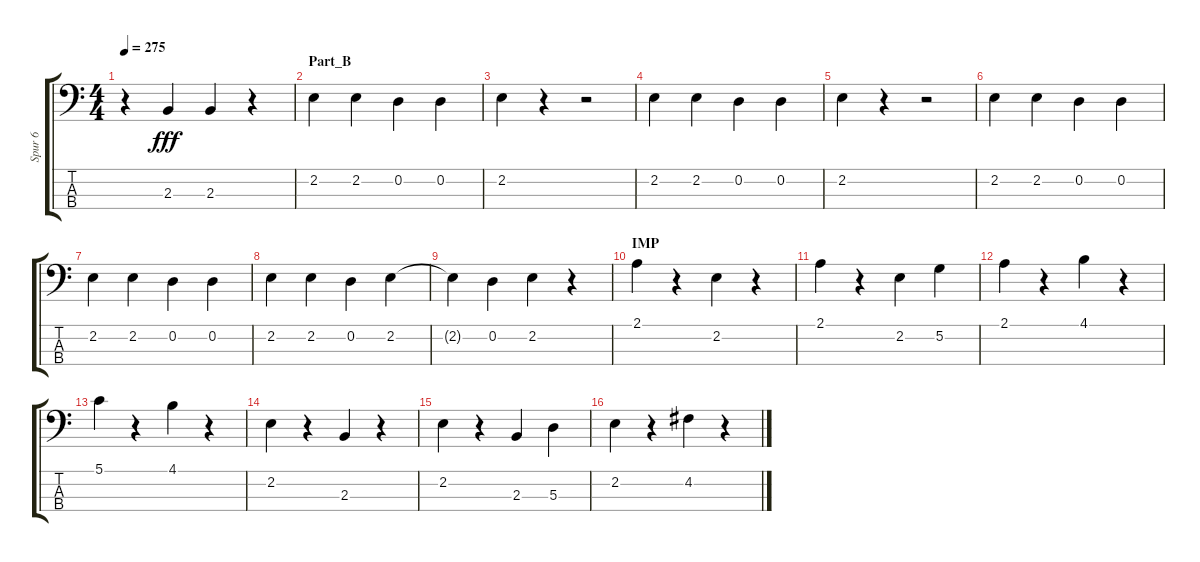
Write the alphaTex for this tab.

\track ("Spur 6" "Spur 6") {instrument electricguitarmuted}
\staff {score tabs}
\tuning (G2 D2 A1 E1) {hide}
\ts (4 4)
\tempo 275
\clef f4
\ks c
r.4{dy fff} 2.3.4 2.3.4 r.4 |
\section ("" "Part_B")
2.2.4 2.2.4 0.2.4 0.2.4 |
2.2.4 r.4 r.2 |
2.2.4 2.2.4 0.2.4 0.2.4 |
2.2.4 r.4 r.2 |
2.2.4 2.2.4 0.2.4 0.2.4 |
2.2.4 2.2.4 0.2.4 0.2.4 |
2.2.4 2.2.4 0.2.4 2.2.4 |
2.2{t}.4 0.2.4 2.2.4 r.4 |
\section ("" "IMP")
2.1.4 r.4 2.2.4 r.4 |
2.1.4 r.4 2.2.4 5.2.4 |
2.1.4 r.4 4.1.4 r.4 |
5.1.4 r.4 4.1.4 r.4 |
2.2.4 r.4 2.3.4 r.4 |
2.2.4 r.4 2.3.4 5.3.4 |
2.2.4 r.4 4.2.4 r.4
